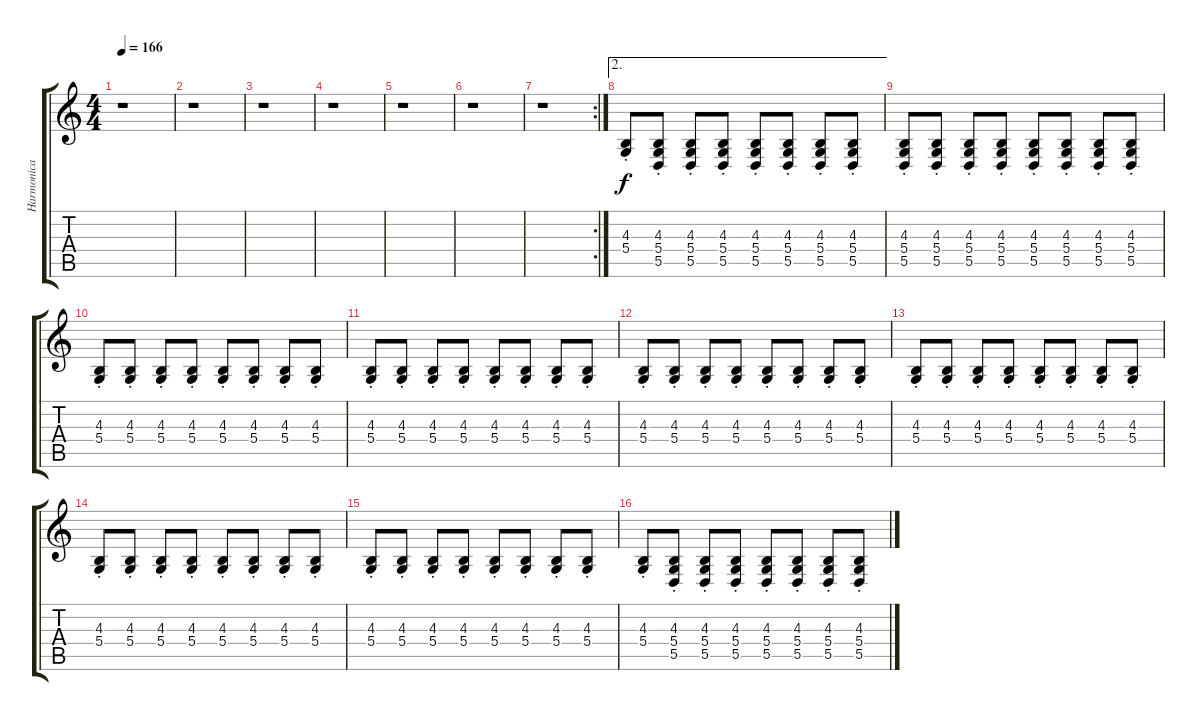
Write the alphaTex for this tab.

\track ("Harmonica" "Harmonica") {instrument harmonica}
\staff {score tabs}
\tuning (E4 B3 G3 D3 A2 E2) {hide}
\ts (4 4)
\tempo 166
\clef g2
\ks c
r.1{dy f} |
r.1 |
r.1 |
r.1 |
r.1 |
r.1 |
\rc 2
r.1 |
\ae 2
(4.3{st} 5.4{st}).8 (4.3{st} 5.4{st} 5.5{st}).8{volume 15} (4.3{st} 5.4{st} 5.5{st}).8 (4.3{st} 5.4{st} 5.5{st}).8 (4.3{st} 5.4{st} 5.5{st}).8 (4.3{st} 5.4{st} 5.5{st}).8 (4.3{st} 5.4{st} 5.5{st}).8 (4.3{st} 5.4{st} 5.5{st}).8 |
(4.3{st} 5.4{st} 5.5{st}).8 (4.3{st} 5.4{st} 5.5{st}).8 (4.3{st} 5.4{st} 5.5{st}).8 (4.3{st} 5.4{st} 5.5{st}).8 (4.3{st} 5.4{st} 5.5{st}).8 (4.3{st} 5.4{st} 5.5{st}).8 (4.3{st} 5.4{st} 5.5{st}).8 (4.3{st} 5.4{st} 5.5{st}).8 |
(4.3{st} 5.4{st}).8{volume 11} (4.3{st} 5.4{st}).8 (4.3{st} 5.4{st}).8 (4.3{st} 5.4{st}).8 (4.3{st} 5.4{st}).8 (4.3{st} 5.4{st}).8 (4.3{st} 5.4{st}).8 (4.3{st} 5.4{st}).8 |
(4.3{st} 5.4{st}).8 (4.3{st} 5.4{st}).8 (4.3{st} 5.4{st}).8 (4.3{st} 5.4{st}).8 (4.3{st} 5.4{st}).8 (4.3{st} 5.4{st}).8 (4.3{st} 5.4{st}).8 (4.3{st} 5.4{st}).8 |
(4.3{st} 5.4{st}).8 (4.3{st} 5.4{st}).8 (4.3{st} 5.4{st}).8 (4.3{st} 5.4{st}).8 (4.3{st} 5.4{st}).8 (4.3{st} 5.4{st}).8 (4.3{st} 5.4{st}).8 (4.3{st} 5.4{st}).8 |
(4.3{st} 5.4{st}).8 (4.3{st} 5.4{st}).8 (4.3{st} 5.4{st}).8 (4.3{st} 5.4{st}).8 (4.3{st} 5.4{st}).8 (4.3{st} 5.4{st}).8 (4.3{st} 5.4{st}).8 (4.3{st} 5.4{st}).8 |
(4.3{st} 5.4{st}).8 (4.3{st} 5.4{st}).8 (4.3{st} 5.4{st}).8 (4.3{st} 5.4{st}).8 (4.3{st} 5.4{st}).8 (4.3{st} 5.4{st}).8 (4.3{st} 5.4{st}).8 (4.3{st} 5.4{st}).8 |
(4.3{st} 5.4{st}).8 (4.3{st} 5.4{st}).8 (4.3{st} 5.4{st}).8 (4.3{st} 5.4{st}).8 (4.3{st} 5.4{st}).8 (4.3{st} 5.4{st}).8 (4.3{st} 5.4{st}).8 (4.3{st} 5.4{st}).8 |
(4.3{st} 5.4{st}).8 (4.3{st} 5.4{st} 5.5{st}).8{volume 15} (4.3{st} 5.4{st} 5.5{st}).8 (4.3{st} 5.4{st} 5.5{st}).8 (4.3{st} 5.4{st} 5.5{st}).8 (4.3{st} 5.4{st} 5.5{st}).8 (4.3{st} 5.4{st} 5.5{st}).8 (4.3{st} 5.4{st} 5.5{st}).8
